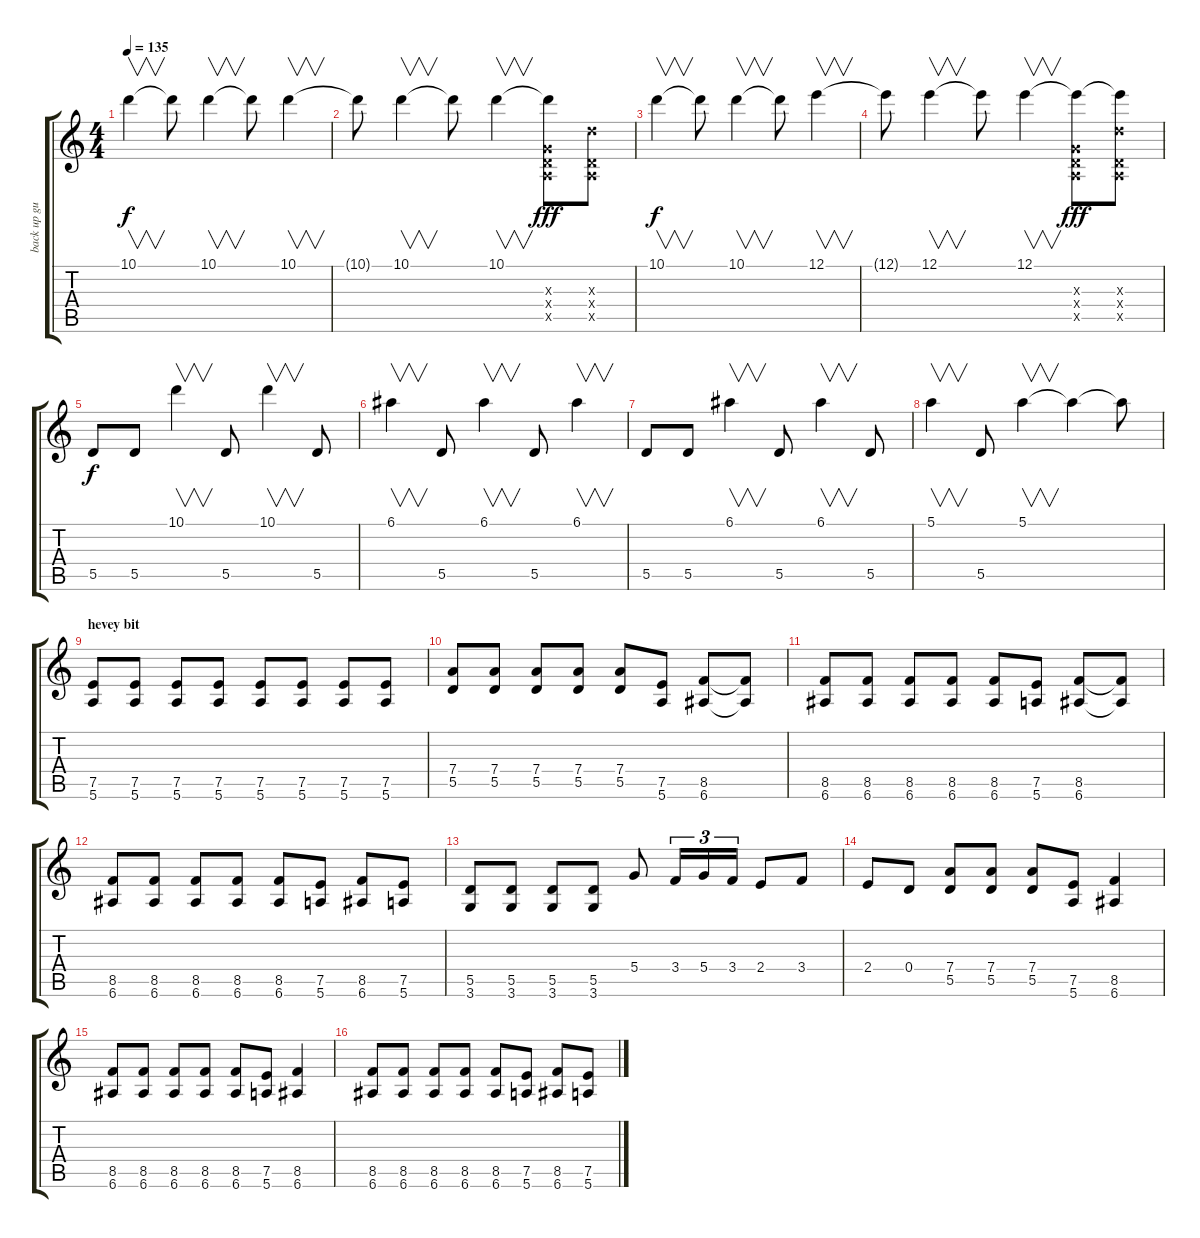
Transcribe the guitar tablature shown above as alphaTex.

\track ("back up guitar 2" "back up gu") {instrument distortionguitar}
\staff {score tabs}
\tuning (E4 B3 G3 D3 A2 E2) {hide}
\ts (4 4)
\tempo 135
\clef g2
\ks c
10.1.4{v dy f} 10.1{t}.8 10.1.4{v} 10.1{t}.8 10.1.4{v} |
10.1{t}.8 10.1.4{v} 10.1{t}.8 10.1.4{v} (10.1{t} 0.3{x} 0.4{x} 0.5{x}).8{dy fff} (7.3{x} 0.4{x} 0.5{x}).8 |
10.1.4{v dy f} 10.1{t}.8 10.1.4{v} 10.1{t}.8 12.1.4{v} |
12.1{t}.8 12.1.4{v} 12.1{t}.8 12.1.4{v} (12.1{t} 0.3{x} 0.4{x} 0.5{x}).8{dy fff} (12.1{t} 7.3{x} 0.4{x} 0.5{x}).8 |
5.5.8{dy f} 5.5.8 10.1.4{v} 5.5.8 10.1.4{v} 5.5.8 |
6.1.4{v} 5.5.8 6.1.4{v} 5.5.8 6.1.4{v} |
5.5.8 5.5.8 6.1.4{v} 5.5.8 6.1.4{v} 5.5.8 |
5.1.4{v} 5.5.8 5.1.4{v} 5.1{t}.4 5.1{t}.8 |
\section ("" "hevey bit")
(7.5 5.6).8 (7.5 5.6).8 (7.5 5.6).8 (7.5 5.6).8 (7.5 5.6).8 (7.5 5.6).8 (7.5 5.6).8 (7.5 5.6).8 |
(7.4 5.5).8 (7.4 5.5).8 (7.4 5.5).8 (7.4 5.5).8 (7.4 5.5).8 (7.5 5.6).8 (8.5 6.6).8 (8.5{t} 6.6{t}).8 |
(8.5 6.6).8 (8.5 6.6).8 (8.5 6.6).8 (8.5 6.6).8 (8.5 6.6).8 (7.5 5.6).8 (8.5 6.6).8 (8.5{t} 6.6{t}).8 |
(8.5 6.6).8 (8.5 6.6).8 (8.5 6.6).8 (8.5 6.6).8 (8.5 6.6).8 (7.5 5.6).8 (8.5 6.6).8 (7.5 5.6).8 |
(5.5 3.6).8 (5.5 3.6).8 (5.5 3.6).8 (5.5 3.6).8 5.4.8 3.4.16{tu (3 2)} 5.4.16{tu (3 2)} 3.4.16{tu (3 2)} 2.4.8 3.4.8 |
2.4.8 0.4.8 (7.4 5.5).8 (7.4 5.5).8 (7.4 5.5).8 (7.5 5.6).8 (8.5 6.6).4 |
(8.5 6.6).8 (8.5 6.6).8 (8.5 6.6).8 (8.5 6.6).8 (8.5 6.6).8 (7.5 5.6).8 (8.5 6.6).4 |
(8.5 6.6).8 (8.5 6.6).8 (8.5 6.6).8 (8.5 6.6).8 (8.5 6.6).8 (7.5 5.6).8 (8.5 6.6).8 (7.5 5.6).8
